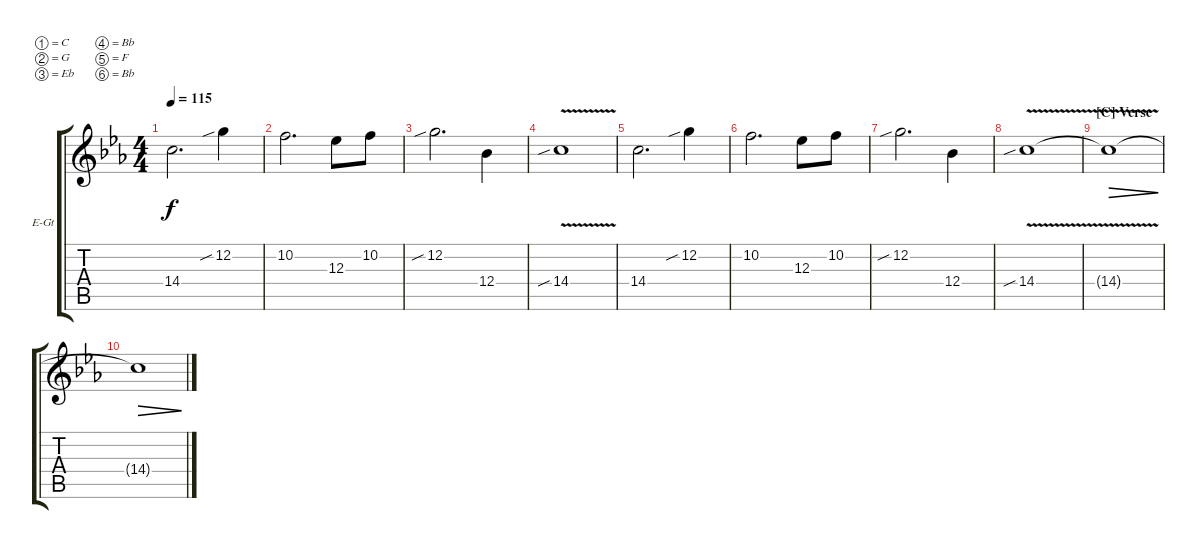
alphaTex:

\bracketExtendMode groupsimilarinstruments
\firstSystemTrackNameOrientation horizontal
\otherSystemsTrackNameOrientation horizontal
\track ("Lead 2" "E-Gt") {instrument overdrivenguitar}
\staff {score tabs}
\tuning (C4 G3 Eb3 Bb2 F2 Bb1)
\ts (4 4)
\tempo 115
\clef g2
\scale
0.363184
\ks cminor
14.4.2{d dy f} 12.2{sib}.4 |
\scale
0.322751 10.2.2{d} 12.3.8 10.2.8 |
\scale
0.322751 12.2{sib}.2{d} 12.4.4 |
\scale
0.354497 14.4{v sib}.1 |
14.4.2{d} 12.2{sib}.4 |
10.2.2{d} 12.3.8 10.2.8 |
12.2{sib}.2{d} 12.4.4 |
14.4{v sib}.1 |
\section ("C" "Verse")
\scale
0.374359 14.4{t}.1{dec} |
\scale
0.312821 14.4{t}.1{dec} |
\scale
0.312821 |
\scale
0.354497
